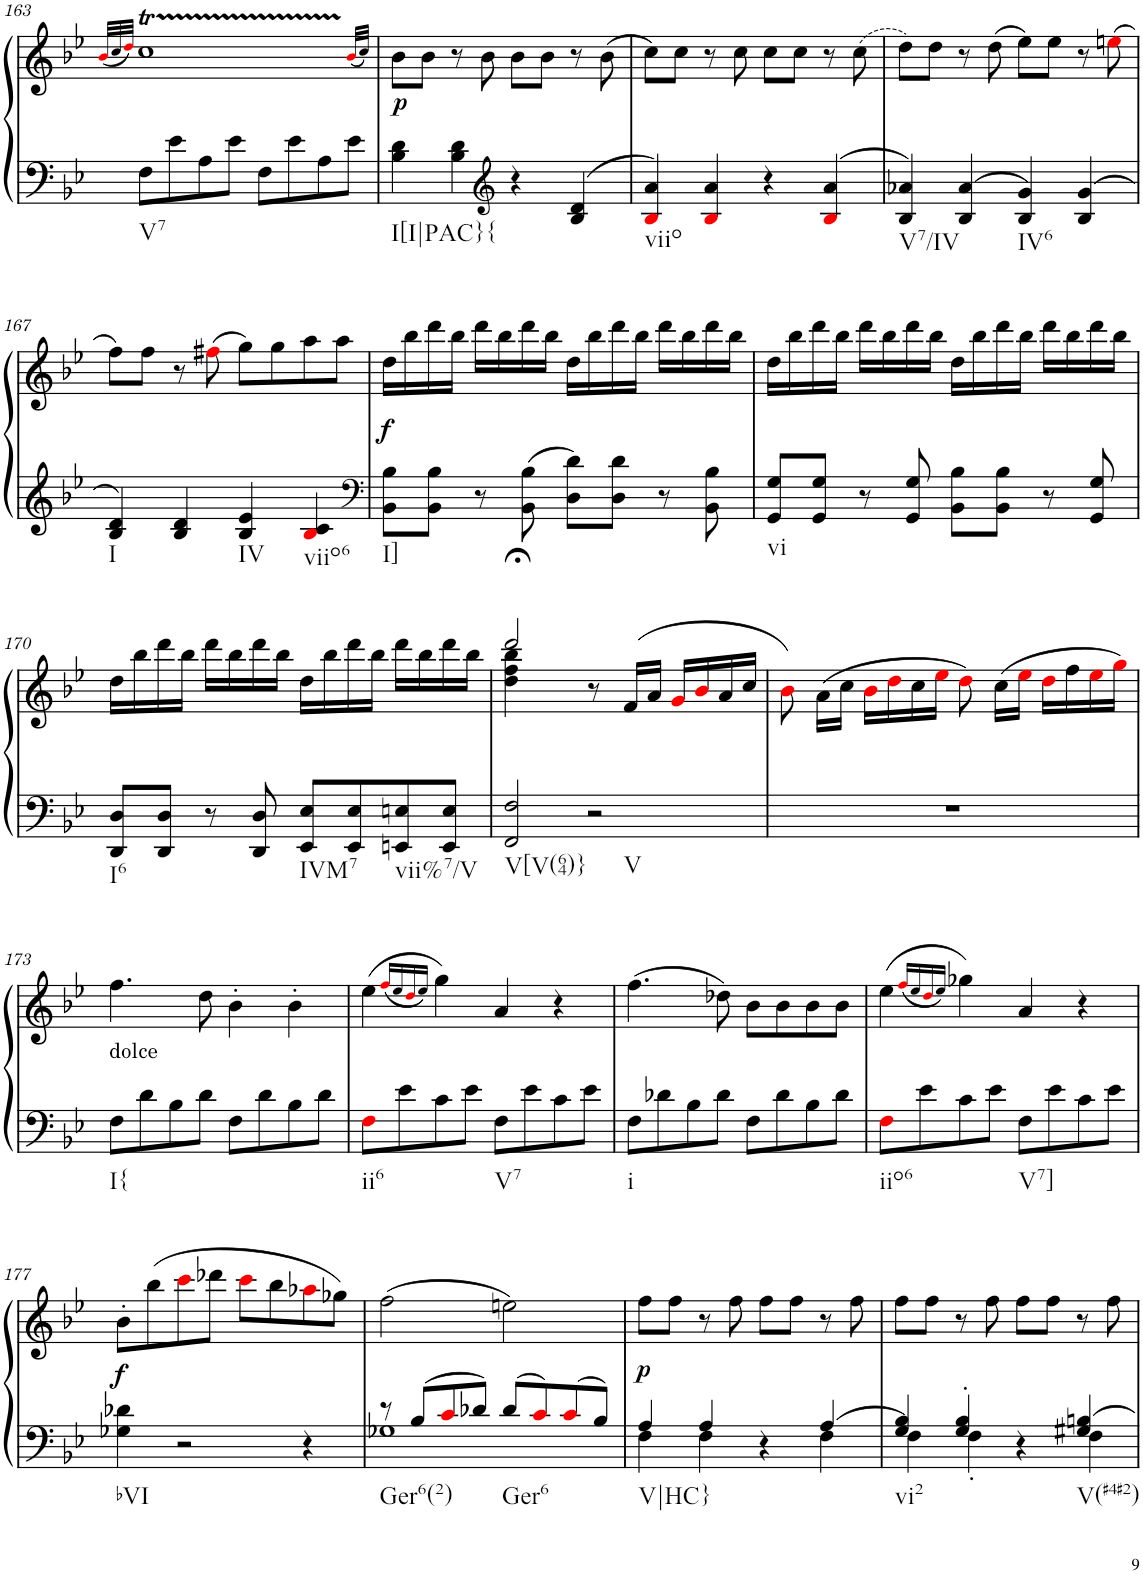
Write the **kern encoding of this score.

**kern	**kern	**dynam
*part1	*part1	*part1
*staff2	*staff1	*staff1/2
*I"Piano, Piano right	*	*
*I'Pno.	*	*
!!LO:PB:g=z
*clefF4	*clefG2	*
*k[b-e-]	*k[b-e-]	*
*M2/2	*M2/2	*
*met(c|)	*met(c|)	*
=163	=163	=163
.	(32qb-i/LLL	.
.	32qcc/	.
.	32qddi/JJJ)	.
!LO:TX:b:t=V7	!	!
8F\L	1ccT	.
8e-\	.	.
8A\	.	.
8e-\J	.	.
8F\L	.	.
8e-\	.	.
8A\	.	.
8e-\J	.	.
.	(32qb-i/LLL	.
.	32qcc/JJJ)	.
=164	=164	=164
!LO:TX:b:t=I[I|PAC}{	!	!
!	!	!LO:DY:b
4B-\ 4d\	8b-\L	p
.	8b-\J	.
4B-\ 4d\	8r	.
.	8b-\	.
*clefG2	*	*
4r	8b-\L	.
.	8b-\J	.
4B-/ 4d/	8r	.
.	(8b-\	.
=165	=165	=165
!LO:TX:b:t=viio	!	!
4B-i/ 4a/	8cc\L)	.
.	8cc\J	.
4B-i/ 4a/	8r	.
.	8cc\	.
4r	8cc\L	.
.	8cc\J	.
4B-i/ 4a/	8r	.
.	(8cc\	.
=166	=166	=166
!LO:TX:b:t=V7/IV	!	!
4B-/ 4a-X/	8dd\L)	.
.	8dd\J	.
4B-/ 4a-/	8r	.
.	(8dd\	.
!LO:TX:b:t=IV6	!	!
4B-/ 4g/	8ee-\L)	.
.	8ee-\J	.
4B-/ 4g/	8r	.
.	(8eeni\	.
!!LO:LB:g=z
=167	=167	=167
!LO:TX:b:t=I	!	!
4B-/ 4d/	8ff\L)	.
.	8ff\J	.
4B-/ 4d/	8r	.
.	(8ff#Xi\	.
!LO:TX:b:t=IV	!	!
4B-/ 4e-/	8gg\L)	.
.	8gg\	.
!LO:TX:b:t=viio6	!	!
4B-i/ 4c/	8aa\	.
.	8aa\J	.
=168	=168	=168
*clefF4	*	*
!LO:TX:b:t=I]	!	!
!	!	!LO:DY:b
8BB-\ 8B-\L	16dd\LL	f
.	16bb-\	.
8BB-\ 8B-\J	16ddd\	.
.	16bb-\JJ	.
8r	16ddd\LL	.
.	16bb-\	.
8BB-\ 8B-\	16ddd\	.
.	16bb-\JJ	.
8D\ 8d\L	16dd\LL	.
.	16bb-\	.
8D\ 8d\J	16ddd\	.
.	16bb-\JJ	.
8r	16ddd\LL	.
.	16bb-\	.
8BB-\ 8B-\	16ddd\	.
.	16bb-\JJ	.
=169	=169	=169
!LO:TX:b:t=vi	!	!
8GG/ 8G/L	16dd\LL	.
.	16bb-\	.
8GG/ 8G/J	16ddd\	.
.	16bb-\JJ	.
8r	16ddd\LL	.
.	16bb-\	.
8GG/ 8G/	16ddd\	.
.	16bb-\JJ	.
8BB-\ 8B-\L	16dd\LL	.
.	16bb-\	.
8BB-\ 8B-\J	16ddd\	.
.	16bb-\JJ	.
8r	16ddd\LL	.
.	16bb-\	.
8GG/ 8G/	16ddd\	.
.	16bb-\JJ	.
!!LO:LB:g=z
=170	=170	=170
!LO:TX:b:t=I6	!	!
8DD/ 8D/L	16dd\LL	.
.	16bb-\	.
8DD/ 8D/J	16ddd\	.
.	16bb-\JJ	.
8r	16ddd\LL	.
.	16bb-\	.
8DD/ 8D/	16ddd\	.
.	16bb-\JJ	.
!LO:TX:b:t=IVM7	!	!
8EE-/ 8E-/L	16dd\LL	.
.	16bb-\	.
8EE-/ 8E-/	16ddd\	.
.	16bb-\JJ	.
!LO:TX:b:t=vii%7/V	!	!
8EEn/ 8En/	16ddd\LL	.
.	16bb-\	.
8EE/ 8E/J	16ddd\	.
.	16bb-\JJ	.
=171	=171	=171
*	*^	*
!LO:TX:b:t=V[V(64)}	!	!	!
2FF/ 2F/	2ddd;</	4dd\ 4ff\ 4bb-\	.
.	.	2.ryy	.
!LO:TX:b:t=V	!	!	!
2r	8r	.	.
.	(16f/LL	.	.
.	16a/JJ	.	.
.	16gi/LL	.	.
.	16b-i/	.	.
.	16a/	.	.
.	16cc/JJ	.	.
*	*v	*v	*
=172	=172	=172
1r	8b-i\)	.
.	(16a\LL	.
.	16cc\JJ	.
.	16b-i\LL	.
.	16ddi\	.
.	16cc\	.
.	16ee-i\JJ	.
.	8ddi\)	.
.	(16cc\LL	.
.	16ee-i\JJ	.
.	16ddi\LL	.
.	16ff\	.
.	16ee-i\	.
.	16ggi\JJ)	.
!!LO:LB:g=z
=173	=173	=173
!	!LO:TX:b:t=dolce	!
!LO:TX:b:t=I{	!	!
8F\L	4.ff\	.
8d\	.	.
8B-\	.	.
8d\J	8dd\	.
8F\L	4b-'\	.
8d\	.	.
8B-\	4b-'\	.
8d\J	.	.
=174	=174	=174
!LO:TX:b:t=ii6	!	!
8Fi\L	(4ee-\	.
8e-\	.	.
.	(16qffi/LL	.
.	16qee-/	.
.	16qddi/	.
.	16qee-/JJ)	.
8c\	4gg\)	.
8e-\J	.	.
!LO:TX:b:t=V7	!	!
8F\L	4a/	.
8e-\	.	.
8c\	4r	.
8e-\J	.	.
=175	=175	=175
!LO:TX:b:t=i	!	!
8F\L	(4.ff\	.
8d-X\	.	.
8B-\	.	.
8d-\J	8dd-X\)	.
8F\L	8b-\L	.
8d-\	8b-\	.
8B-\	8b-\	.
8d-\J	8b-\J	.
=176	=176	=176
!LO:TX:b:t=iio6	!	!
8Fi\L	(4ee-\	.
8e-\	.	.
.	(16qffi/LL	.
.	16qee-/	.
.	16qddi/	.
.	16qee-/JJ)	.
8c\	4gg-X\)	.
8e-\J	.	.
!LO:TX:b:t=V7]	!	!
8F\L	4a/	.
8e-\	.	.
8c\	4r	.
8e-\J	.	.
!!LO:LB:g=z
=177	=177	=177
!LO:TX:b:t=bVI	!	!
!	!	!LO:DY:b
4G-X\ 4d-X\	8b-'\L	f
.	(8bb-\	.
2r	8ccci\	.
.	8ddd-X\J	.
.	8ccci\L	.
.	8bb-\	.
4r	8aa-Xi\	.
.	8gg-X\J)	.
=178	=178	=178
*^	*	*
!LO:TX:b:t=Ger6(2)	!	!	!
8r	1G-X	(2ff\	.
8B-/L	.	.	.
8ci/	.	.	.
8d-X/J	.	.	.
!LO:TX:b:t=Ger6	!	!	!
8d-/L	.	2een\)	.
8ci/	.	.	.
8ci/	.	.	.
8B-/J	.	.	.
=179	=179	=179	=179
!LO:TX:b:t=V|HC}	!	!	!
!	!	!	!LO:DY:b
4A/	4F\	8ff\L	p
.	.	8ff\J	.
4A/	4F\	8r	.
.	.	8ff\	.
4r	4ryy	8ff\L	.
.	.	8ff\J	.
4A/	4F\	8r	.
.	.	8ff\	.
=180	=180	=180	=180
!LO:TX:b:t=vi2	!	!	!
4G/ 4B-/	4F\	8ff\L	.
.	.	8ff\J	.
4G/' 4B-/'	4F'\	8r	.
.	.	8ff\	.
4r	4ryy	8ff\L	.
.	.	8ff\J	.
!LO:TX:b:t=V(#4#2)	!	!	!
4G#X/ 4Bn/	4F\	8r	.
.	.	8ff\	.
*v	*v	*	*
=	=	=
*-	*-	*-
